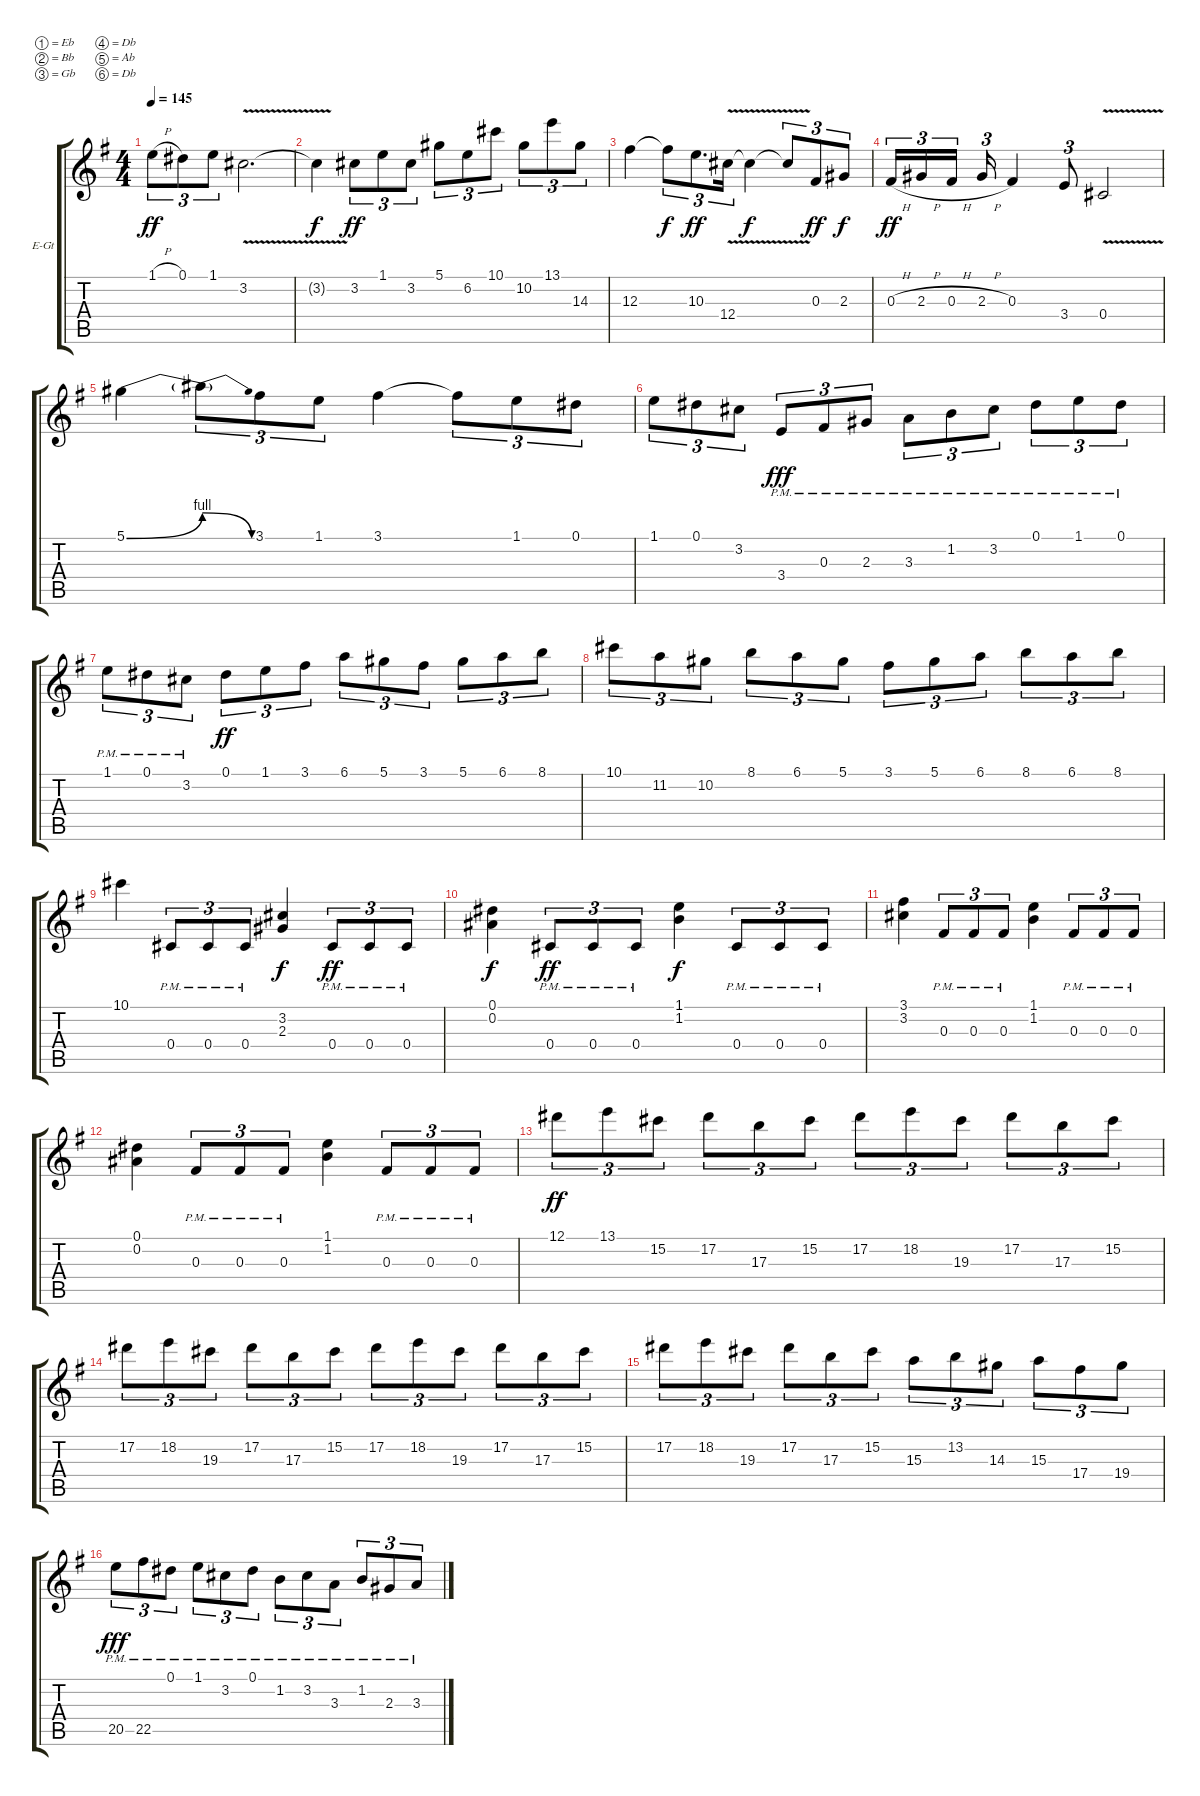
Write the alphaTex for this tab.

\bracketExtendMode groupsimilarinstruments
\firstSystemTrackNameOrientation horizontal
\otherSystemsTrackNameOrientation horizontal
\track ("Андрей Голованов" "E-Gt") {instrument distortionguitar}
\staff {score tabs}
\tuning (Eb4 Bb3 Gb3 Db3 Ab2 Db2)
\ts (4 4)
\tempo 145
\clef g2
\ks eminor
1.1{h}.8{tu (3 2) dy ff} 0.1.8{tu (3 2)} 1.1.8{tu (3 2)} 3.2{v}.2{d} |
3.2{v t}.4{dy f} 3.2.8{tu (3 2) dy ff} 1.1.8{tu (3 2)} 3.2.8{tu (3 2)} 5.1.8{tu (3 2)} 6.2.8{tu (3 2)} 10.1.8{tu (3 2)} 10.2.8{tu (3 2)} 13.1.8{tu (3 2)} 14.3.8{tu (3 2)} |
12.3.4 12.3{t}.8{tu (3 2) dy f} 10.3.8{d tu (3 2) dy ff} 12.4{v}.16{tu (3 2)} 12.4{v t}.4{dy f} 12.4{v t}.8{tu (3 2)} 0.3.8{tu (3 2) dy ff} 2.3.8{tu (3 2) dy f} |
0.3{h}.16{tu (3 2) dy ff} 2.3{h}.16{tu (3 2)} 0.3{h}.16{tu (3 2)} 2.3{h}.16{tu (3 2)} 0.3.4 3.4.8{tu (3 2)} 0.4{v}.2 |
5.1{be (bend 0 0 60 4)}.4 5.1{be (release 0 4 60 0) t}.8{tu (3 2)} 3.1.8{tu (3 2)} 1.1.8{tu (3 2)} 3.1.4 3.1{t}.8{tu (3 2)} 1.1.8{tu (3 2)} 0.1.8{tu (3 2)} |
1.1.8{tu (3 2)} 0.1.8{tu (3 2)} 3.2.8{tu (3 2)} 3.4{pm}.8{tu (3 2) dy fff} 0.3{pm}.8{tu (3 2)} 2.3{pm}.8{tu (3 2)} 3.3{pm}.8{tu (3 2)} 1.2{pm}.8{tu (3 2)} 3.2{pm}.8{tu (3 2)} 0.1{pm}.8{tu (3 2)} 1.1{pm}.8{tu (3 2)} 0.1{pm}.8{tu (3 2)} |
1.1{pm}.8{tu (3 2)} 0.1{pm}.8{tu (3 2)} 3.2{pm}.8{tu (3 2)} 0.1.8{tu (3 2) dy ff} 1.1.8{tu (3 2)} 3.1.8{tu (3 2)} 6.1.8{tu (3 2)} 5.1.8{tu (3 2)} 3.1.8{tu (3 2)} 5.1.8{tu (3 2)} 6.1.8{tu (3 2)} 8.1.8{tu (3 2)} |
10.1.8{tu (3 2)} 11.2.8{tu (3 2)} 10.2.8{tu (3 2)} 8.1.8{tu (3 2)} 6.1.8{tu (3 2)} 5.1.8{tu (3 2)} 3.1.8{tu (3 2)} 5.1.8{tu (3 2)} 6.1.8{tu (3 2)} 8.1.8{tu (3 2)} 6.1.8{tu (3 2)} 8.1.8{tu (3 2)} |
10.1.4 0.4{pm}.8{tu (3 2)} 0.4{pm}.8{tu (3 2)} 0.4{pm}.8{tu (3 2)} (3.2 2.3).4{dy f} 0.4{pm}.8{tu (3 2) dy ff} 0.4{pm}.8{tu (3 2)} 0.4{pm}.8{tu (3 2)} |
(0.1 0.2).4{dy f} 0.4{pm}.8{tu (3 2) dy ff} 0.4{pm}.8{tu (3 2)} 0.4{pm}.8{tu (3 2)} (1.1 1.2).4{dy f} 0.4{pm}.8{tu (3 2)} 0.4{pm}.8{tu (3 2)} 0.4{pm}.8{tu (3 2)} |
(3.1 3.2).4 0.3{pm}.8{tu (3 2)} 0.3{pm}.8{tu (3 2)} 0.3{pm}.8{tu (3 2)} (1.1 1.2).4 0.3{pm}.8{tu (3 2)} 0.3{pm}.8{tu (3 2)} 0.3{pm}.8{tu (3 2)} |
(0.1 0.2).4 0.3{pm}.8{tu (3 2)} 0.3{pm}.8{tu (3 2)} 0.3{pm}.8{tu (3 2)} (1.1 1.2).4 0.3{pm}.8{tu (3 2)} 0.3{pm}.8{tu (3 2)} 0.3{pm}.8{tu (3 2)} |
12.1.8{tu (3 2) dy ff} 13.1.8{tu (3 2)} 15.2.8{tu (3 2)} 17.2.8{tu (3 2)} 17.3.8{tu (3 2)} 15.2.8{tu (3 2)} 17.2.8{tu (3 2)} 18.2.8{tu (3 2)} 19.3.8{tu (3 2)} 17.2.8{tu (3 2)} 17.3.8{tu (3 2)} 15.2.8{tu (3 2)} |
17.2.8{tu (3 2)} 18.2.8{tu (3 2)} 19.3.8{tu (3 2)} 17.2.8{tu (3 2)} 17.3.8{tu (3 2)} 15.2.8{tu (3 2)} 17.2.8{tu (3 2)} 18.2.8{tu (3 2)} 19.3.8{tu (3 2)} 17.2.8{tu (3 2)} 17.3.8{tu (3 2)} 15.2.8{tu (3 2)} |
17.2.8{tu (3 2)} 18.2.8{tu (3 2)} 19.3.8{tu (3 2)} 17.2.8{tu (3 2)} 17.3.8{tu (3 2)} 15.2.8{tu (3 2)} 15.3.8{tu (3 2)} 13.2.8{tu (3 2)} 14.3.8{tu (3 2)} 15.3.8{tu (3 2)} 17.4.8{tu (3 2)} 19.4.8{tu (3 2)} |
20.5{pm}.8{tu (3 2) dy fff} 22.5{pm}.8{tu (3 2)} 0.1{pm}.8{tu (3 2)} 1.1{pm}.8{tu (3 2)} 3.2{pm}.8{tu (3 2)} 0.1{pm}.8{tu (3 2)} 1.2{pm}.8{tu (3 2)} 3.2{pm}.8{tu (3 2)} 3.3{pm}.8{tu (3 2)} 1.2{pm}.8{tu (3 2)} 2.3{pm}.8{tu (3 2)} 3.3{pm}.8{tu (3 2)}
